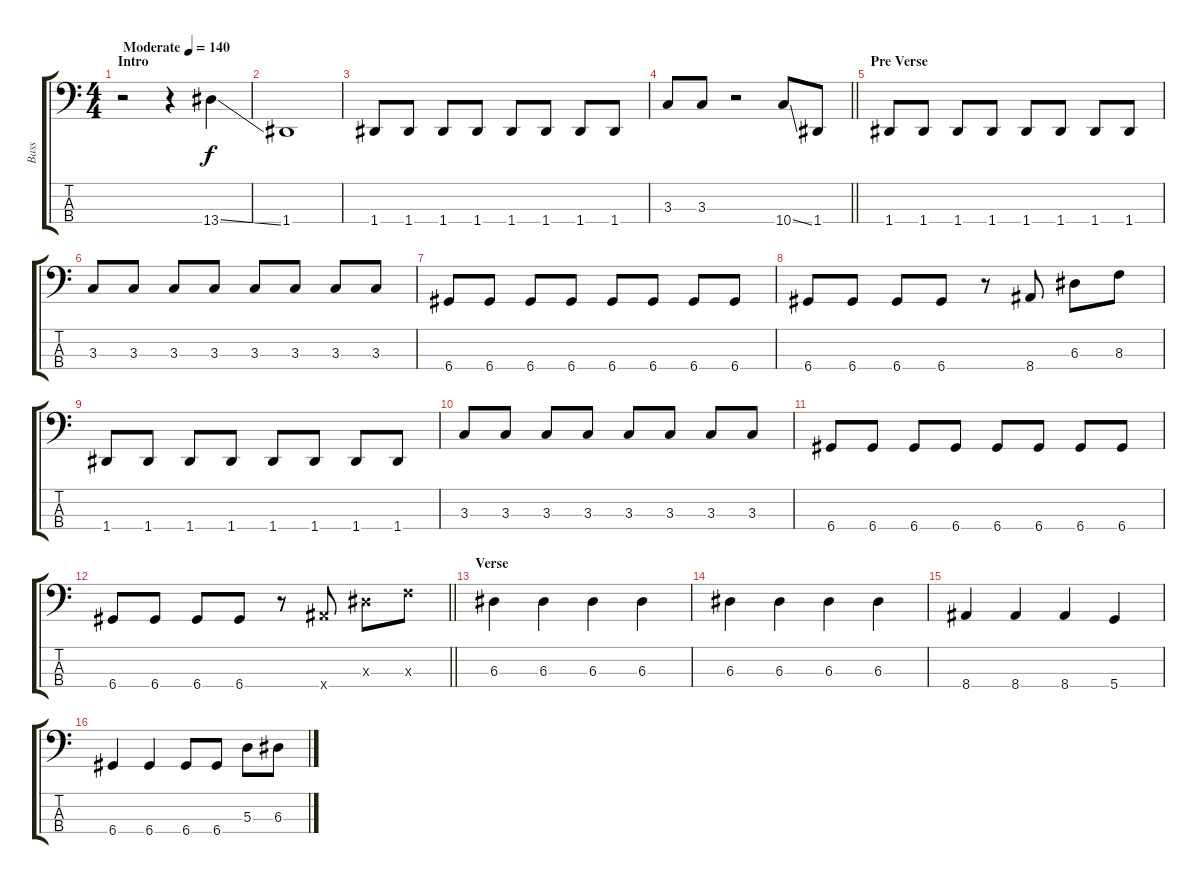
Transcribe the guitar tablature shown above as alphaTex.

\track ("Bass" "Bass") {instrument electricbasspick}
\staff {score tabs}
\tuning (G2 D2 A1 D1) {hide}
\ts (4 4)
\section ("" "Intro")
\tempo (140 "Moderate")
\clef f4
\ks c
r.2{dy f instrument electricbasspick} r.4 13.4{ss}.4 |
1.4.1 |
1.4.8 1.4.8 1.4.8 1.4.8 1.4.8 1.4.8 1.4.8 1.4.8 |
\barLineRight lightlight
3.3.8 3.3.8 r.2 10.4{ss}.8 1.4.8 |
\section ("" "Pre Verse")
1.4.8 1.4.8 1.4.8 1.4.8 1.4.8 1.4.8 1.4.8 1.4.8 |
3.3.8 3.3.8 3.3.8 3.3.8 3.3.8 3.3.8 3.3.8 3.3.8 |
6.4.8 6.4.8 6.4.8 6.4.8 6.4.8 6.4.8 6.4.8 6.4.8 |
6.4.8 6.4.8 6.4.8 6.4.8 r.8 8.4.8 6.3.8 8.3.8 |
1.4.8 1.4.8 1.4.8 1.4.8 1.4.8 1.4.8 1.4.8 1.4.8 |
3.3.8 3.3.8 3.3.8 3.3.8 3.3.8 3.3.8 3.3.8 3.3.8 |
6.4.8 6.4.8 6.4.8 6.4.8 6.4.8 6.4.8 6.4.8 6.4.8 |
\barLineRight lightlight
6.4.8 6.4.8 6.4.8 6.4.8 r.8 8.4{x}.8 6.3{x}.8 8.3{x}.8 |
\section ("" "Verse")
6.3.4 6.3.4 6.3.4 6.3.4 |
6.3.4 6.3.4 6.3.4 6.3.4 |
8.4.4 8.4.4 8.4.4 5.4.4 |
6.4.4 6.4.4 6.4.8 6.4.8 5.3.8 6.3.8
